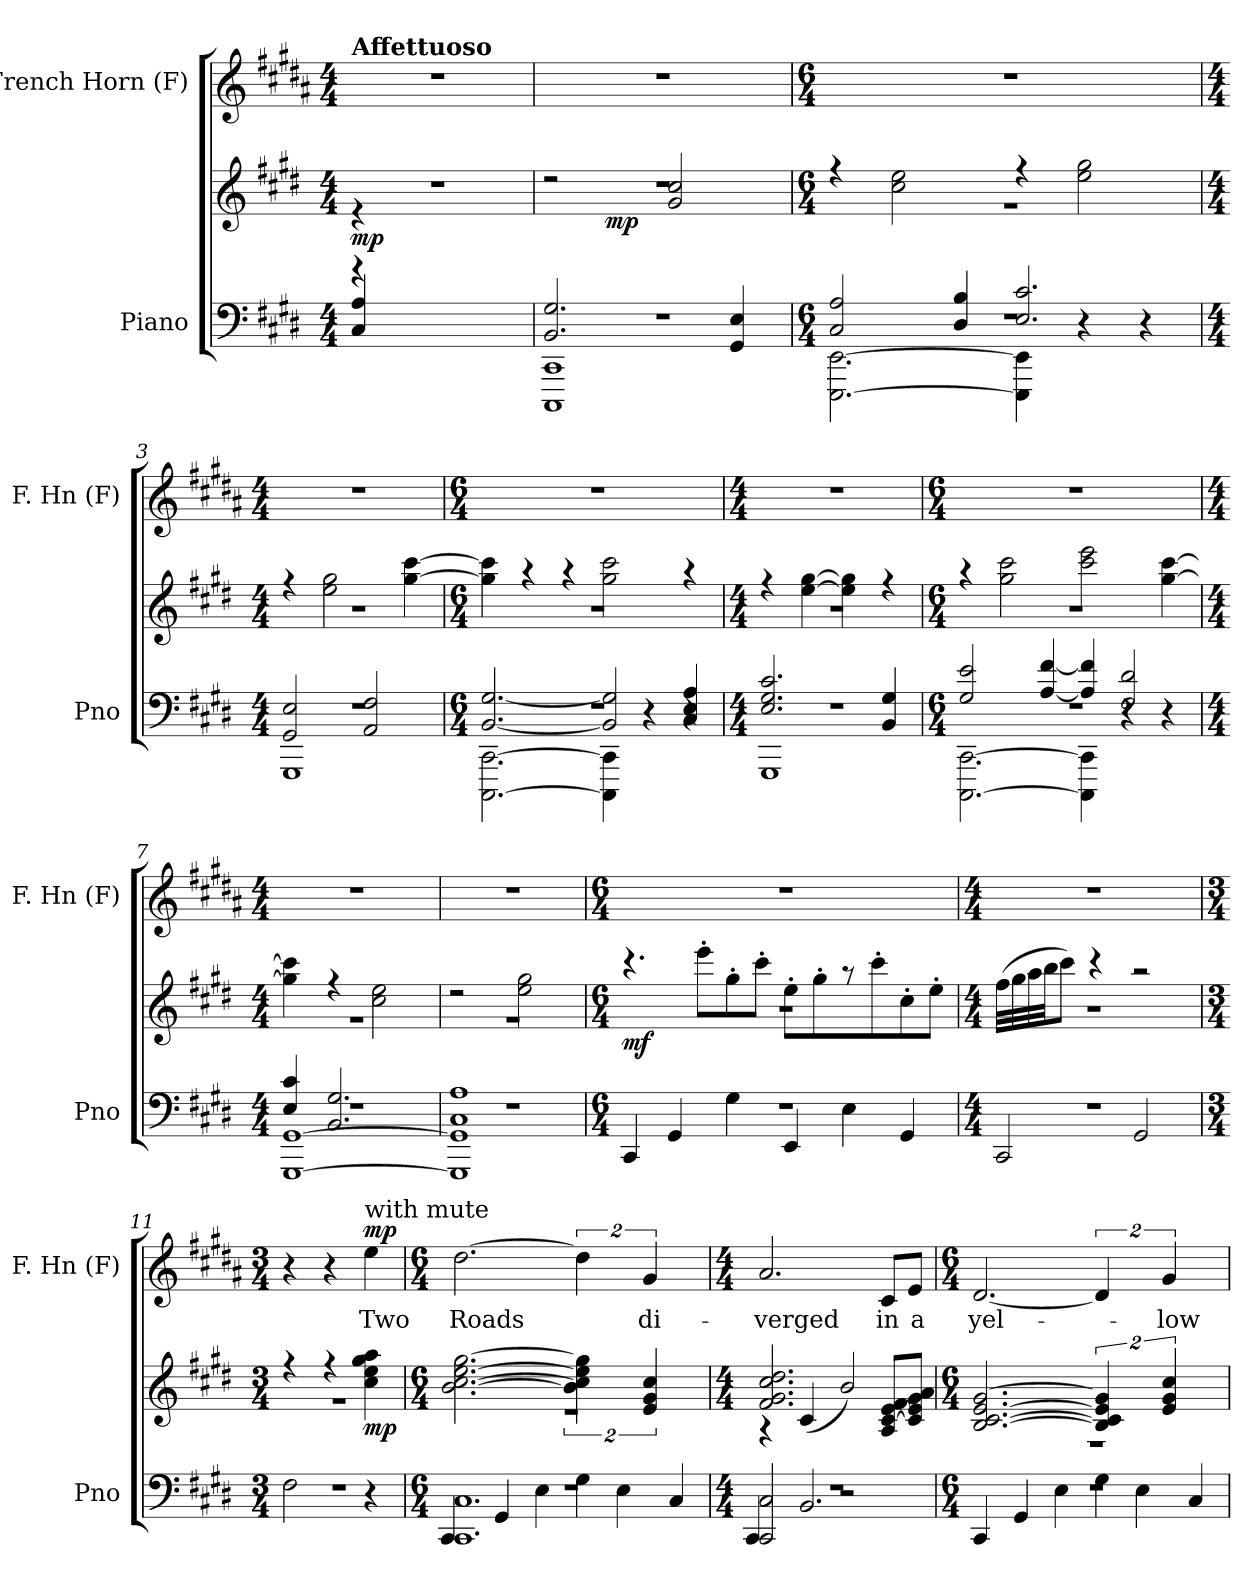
**kern	**kern	**dynam	**kern	**text	**dynam
*part2	*part2	*part2	*part1	*part1	*part1
*staff3	*staff2	*staff2/3	*staff1	*staff1	*staff1
*I"Piano	*	*	*I"French Horn (F)	*	*
*I'Pno	*	*	*I'F. Hn (F)	*	*
*clefF4	*clefG2	*	*clefG2	*	*
*	*	*	*ITrd4c7	*	*
*k[f#c#g#d#]	*k[f#c#g#d#]	*	*k[f#c#g#d#]	*	*
*c#:	*c#:	*	*c#:	*	*
*M4/4	*M4/4	*	*M4/4	*	*
*MM90	*MM90	*	*MM90	*	*
=0X0	=0X0	=0X0	=0X0	=0X0	=0X0
*^	*^	*	*	*	*
!	!	!	!	!	!LO:TX:a:B:t=Affettuoso	!	!
!	!	!	!	!LO:DY:a=2	!	!	!
4r	4A/ 4C#/	1r	4r	mp	1r	.	.
2.ryy	2.ryy	.	2.ryy	.	.	.	.
=1	=1	=1	=1	=1	=1	=1	=1
*	*^	*	*^	*	*	*	*
1r	2.G#/ 2.BB/	1CC# 1CCC#	2r	1r	4ryy	.	1r	.	.
!	!	!	!	!	!	!LO:DY:b	!	!	!
.	.	.	.	.	2.ryy	mp	.	.	.
.	.	.	2cc#/ 2g#/	.	.	.	.	.	.
.	4E/ 4GG#/	.	.	.	.	.	.	.	.
*	*	*	*v	*v	*v	*	*	*	*
=2	=2	=2	=2	=2	=2	=2	=2
*M6/4	*	*	*M6/4	*	*M6/4	*	*
*	*	*	*^	*	*	*	*
1.r	2A/ 2C#/	[<2.EE\ [<2.EEE\	4r	1.r	.	1.r	.	.
.	.	.	2ee\ 2cc#\	.	.	.	.	.
.	4B/ 4D#/	.	.	.	.	.	.	.
.	2.c#/ 2.E/	4EE\] 4EEE\]	4r	.	.	.	.	.
.	.	4r	2gg#\ 2ee\	.	.	.	.	.
.	.	4r	.	.	.	.	.	.
=3	=3	=3	=3	=3	=3	=3	=3	=3
*M4/4	*	*	*M4/4	*	*	*M4/4	*	*
1r	2E/ 2GG#/	1GGG#	4r	1r	.	1r	.	.
.	.	.	2gg#\ 2ee\	.	.	.	.	.
.	2F#/ 2AA/	.	.	.	.	.	.	.
.	.	.	[>4ccc#\ [<4gg#\	.	.	.	.	.
=4	=4	=4	=4	=4	=4	=4	=4	=4
*M6/4	*	*	*M6/4	*	*	*M6/4	*	*
1.r	[>2.G#/ [>2.BB/	[<2.CC#\ [<2.CCC#\	4ccc#\] 4gg#\]	1.r	.	1.r	.	.
.	.	.	4r	.	.	.	.	.
.	.	.	4r	.	.	.	.	.
.	2G#/] 2BB/]	4CC#\] 4CCC#\]	2ccc#\ 2gg#\	.	.	.	.	.
.	.	4r	.	.	.	.	.	.
.	4A/ 4E/ 4C#/	4r	4r	.	.	.	.	.
=5	=5	=5	=5	=5	=5	=5	=5	=5
*M4/4	*	*	*M4/4	*	*	*M4/4	*	*
1r	2.c#/ 2.G#/ 2.E/	1GGG#	4r	1r	.	1r	.	.
.	.	.	[>4gg#\ [<4ee\	.	.	.	.	.
.	.	.	4gg#\] 4ee\]	.	.	.	.	.
.	4G#/ 4BB/	.	4r	.	.	.	.	.
!!LO:LB:g=z
=6	=6	=6	=6	=6	=6	=6	=6	=6
*M6/4	*	*	*M6/4	*	*	*M6/4	*	*
1.r	2e/ 2G#/	[<2.CC#\ [<2.CCC#\	4r	1.r	.	1.r	.	.
.	.	.	2ccc#\ 2gg#\	.	.	.	.	.
.	[>4f#/ [>4A/	.	.	.	.	.	.	.
.	4f#/] 4A/]	4CC#\] 4CCC#\]	2eee\ 2ccc#\	.	.	.	.	.
.	2d#/ 2F#/	4r	.	.	.	.	.	.
.	.	4r	[>4ccc#\ [<4gg#\	.	.	.	.	.
=7	=7	=7	=7	=7	=7	=7	=7	=7
*M4/4	*	*	*M4/4	*	*	*M4/4	*	*
1r	4c#/ 4E/	[<1GG# [<1GGG#	4ccc#\] 4gg#\]	1r	.	1r	.	.
.	2.G#/ 2.BB/	.	4r	.	.	.	.	.
.	.	.	2ee\ 2cc#\	.	.	.	.	.
=8	=8	=8	=8	=8	=8	=8	=8	=8
1r	1A 1C#	1GG#] 1GGG#]	2r	1r	.	1r	.	.
.	.	.	2gg#\ 2ee\	.	.	.	.	.
=9	=9	=9	=9	=9	=9	=9	=9	=9
*M6/4	*	*	*M6/4	*	*	*M6/4	*	*
!	!	!	!	!	!LO:DY:b	!	!	!
1.r	4CC#/	1.r	4.r	1.r	mf	1.r	.	.
.	4GG#/	.	.	.	.	.	.	.
.	.	.	8eee'>\L	.	.	.	.	.
.	4G#\	.	8gg#'>\	.	.	.	.	.
.	.	.	8ccc#'>\J	.	.	.	.	.
.	4EE/	.	8ee'>\L	.	.	.	.	.
.	.	.	8gg#'>\	.	.	.	.	.
.	4E\	.	8r	.	.	.	.	.
.	.	.	8ccc#'>\	.	.	.	.	.
.	4GG#/	.	8cc#'>\	.	.	.	.	.
.	.	.	8ee'>\J	.	.	.	.	.
=10	=10	=10	=10	=10	=10	=10	=10	=10
*M4/4	*	*	*M4/4	*	*	*M4/4	*	*
1r	2CC#/	1r	(32ff#\LLL	1r	.	1r	.	.
.	.	.	32gg#\	.	.	.	.	.
.	.	.	32aa\	.	.	.	.	.
.	.	.	32bb\JJ	.	.	.	.	.
.	.	.	8ccc#\J)	.	.	.	.	.
.	.	.	4r	.	.	.	.	.
.	2GG#/	.	2r	.	.	.	.	.
!!LO:LB:g=z
=11	=11	=11	=11	=11	=11	=11	=11	=11
*M3/4	*	*	*M3/4	*	*	*M3/4	*	*
2.r	2F#\	2.r	4r	2.r	.	4r	.	.
.	.	.	4r	.	.	4r	.	.
!	!	!	!	!	!	!LO:TX:a:color=#000000:t=with mute	!	!
!	!	!	!	!	!LO:DY:b	!	!LO:LY:b	!LO:DY:b
.	4r	.	4aa\ 4gg#\ 4ee\ 4cc#\	.	mp	4a\	Two	mp
=12	=12	=12	=12	=12	=12	=12	=12	=12
*M6/4	*	*	*M6/4	*	*	*M6/4	*	*
!	!	!	!	!	!	!	!LO:LY:b	!
1.C# 1.CC#	4CC#/	1.r	[>2.gg#\ [>2.ee\ [>2.cc#\ [<2.b\	1.r	.	[>2.g#\	Roads	.
.	4GG#/	.	.	.	.	.	.	.
.	4E\	.	.	.	.	.	.	.
.	4G#\	.	8%3gg#\] 8%3ee\] 8%3cc#\] 8%3b\]	.	.	8%3g#\]	.	.
.	4E\	.	.	.	.	.	.	.
!	!	!	!	!	!	!	!LO:LY:b	!
.	.	.	8%3cc#/ 8%3g#/ 8%3e/	.	.	8%3c#/	di-	.
.	4C#/	.	.	.	.	.	.	.
=13	=13	=13	=13	=13	=13	=13	=13	=13
*M4/4	*	*	*M4/4	*	*	*M4/4	*	*
!	!	!	!	!	!	!	!LO:LY:b	!
2C#/ 2CC#/	4CC#/	1r	2.dd#/ 2.cc#/ 2.g#/ 2.f#/	4r	.	2.d#/	verged	.
.	2.BB/	.	.	(4c#/	.	.	.	.
2r	.	.	.	2b/)	.	.	.	.
!	!	!	!	!	!	!	!LO:LY:b	!
.	.	.	8f#/ [<8e/ [<8c#/ 8A/L	.	.	8F#/L	in	.
!	!	!	!	!	!	!	!LO:LY:b	!
.	.	.	8a/ 8g#/ 8e/] 8c#/]J	.	.	8A/J	a	.
=14	=14	=14	=14	=14	=14	=14	=14	=14
*M6/4	*	*	*M6/4	*	*	*M6/4	*	*
!	!	!	!	!	!	!	!LO:LY:b	!
1.r	4CC#/	1.r	[>2.g#/ [>2.e/ [>2.c#/ [<2.B/	1.r	.	[<2.G#/	yel-	.
.	4GG#/	.	.	.	.	.	.	.
.	4E\	.	.	.	.	.	.	.
.	4G#\	.	8%3g#/] 8%3e/] 8%3c#/] 8%3B/]	.	.	8%3G#/]	.	.
.	4E\	.	.	.	.	.	.	.
!	!	!	!	!	!	!	!LO:LY:b	!
.	.	.	8%3cc#/ 8%3g#/ 8%3e/	.	.	8%3c#/	low	.
.	4C#/	.	.	.	.	.	.	.
*v	*v	*v	*	*	*	*	*	*
*	*v	*v	*	*	*	*
=	=	=	=	=	=
*-	*-	*-	*-	*-	*-
